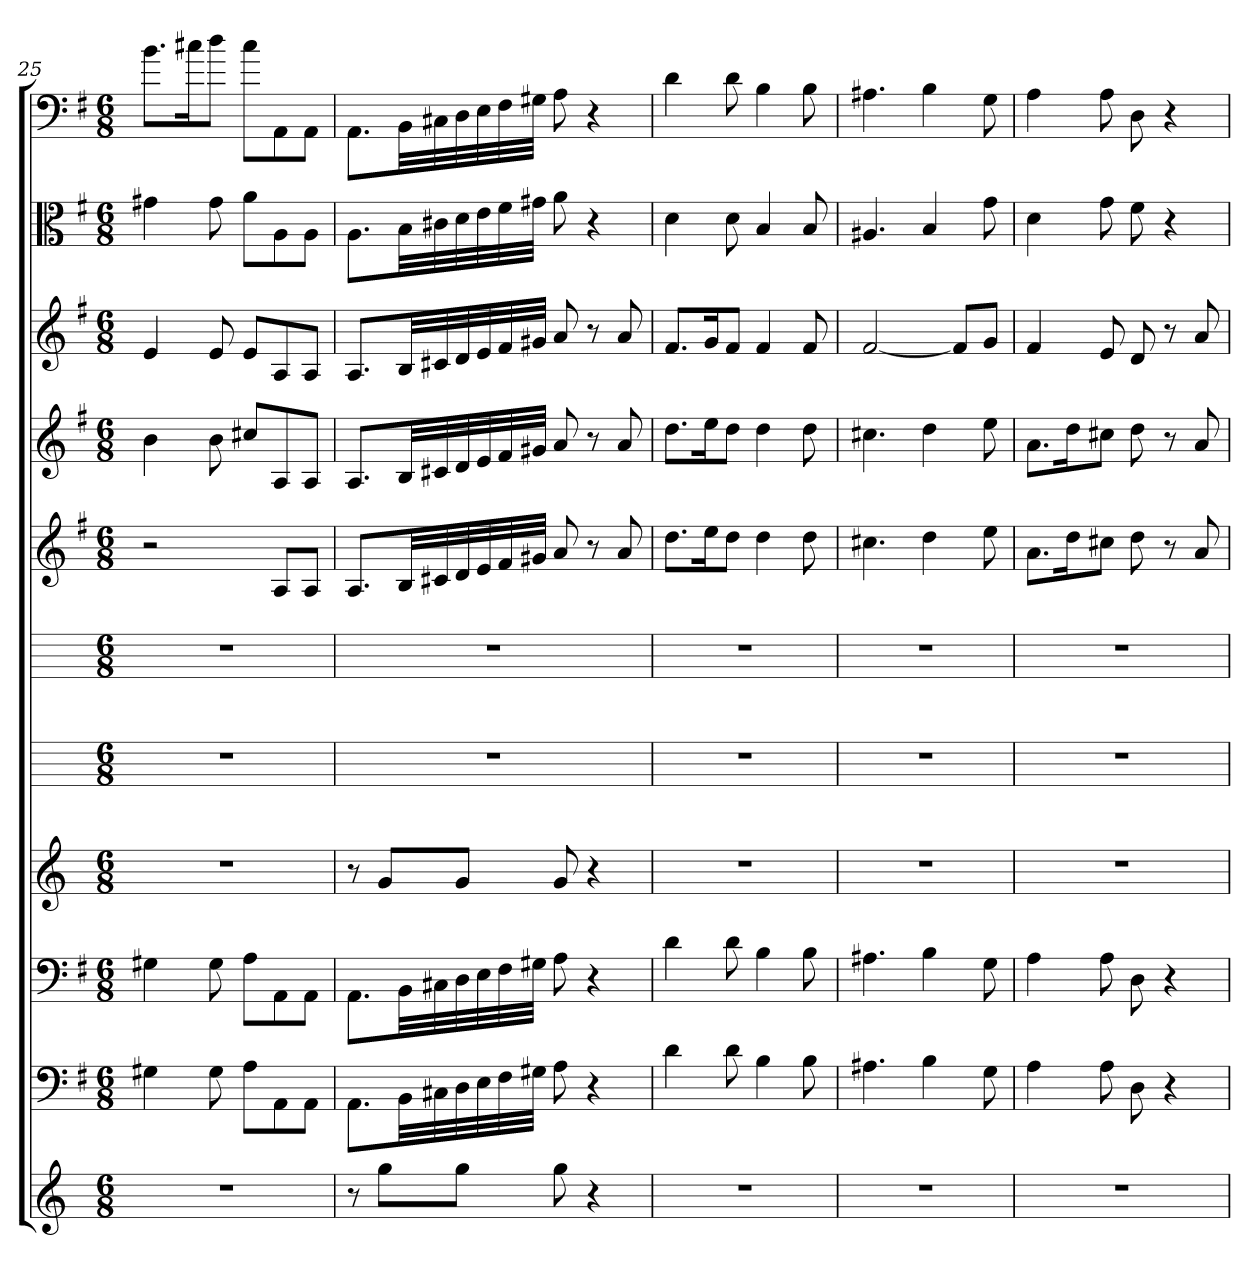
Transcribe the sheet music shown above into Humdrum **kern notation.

**kern	**kern	**kern	**kern	**kern	**kern	**kern	**kern	**kern	**kern	**kern
*part11	*part10	*part9	*part8	*part7	*part6	*part5	*part4	*part3	*part2	*part1
*staff11	*staff10	*staff9	*staff8	*staff7	*staff6	*staff5	*staff4	*staff3	*staff2	*staff1
*	*clefF4	*clefF4	*	*	*	*	*	*	*clefC3	*clefF4
*k[]	*k[f#]	*k[f#]	*k[]	*k[]	*k[]	*k[f#]	*k[f#]	*k[f#]	*k[f#]	*k[f#]
*M6/8	*M6/8	*M6/8	*M6/8	*M6/8	*M6/8	*M6/8	*M6/8	*M6/8	*M6/8	*M6/8
=25	=25	=25	=25	=25	=25	=25	=25	=25	=25	=25
2.r	4G#X	4G#X	2.r	2.r	2.r	2r	4b	4e	4g#X	8.b\L
.	.	.	.	.	.	.	.	.	.	16cc#X\K
.	8G#	8G#	.	.	.	.	8b	8e	8g#	8dd\J
.	8A\L	8A\L	.	.	.	.	8cc#XL	8eL	8a\L	8cc#\L
.	8AA\	8AA\	.	.	.	8AL	8A	8A	8A\	8AA\
.	8AA\J	8AA\J	.	.	.	8AJ	8AJ	8AJ	8A\J	8AA\J
=26	=26	=26	=26	=26	=26	=26	=26	=26	=26	=26
8r	8.AA\L	8.AA\L	8r	2.r	2.r	8.AL	8.AL	8.AL	8.A\L	8.AA\L
8ggL	.	.	8gL	.	.	.	.	.	.	.
.	32BB\LL	32BB\LL	.	.	.	32BLL	32BLL	32BLL	32B\LL	32BB\LL
.	32C#X\	32C#X\	.	.	.	32c#X	32c#X	32c#X	32c#X\	32C#X\
8ggJ	32D\	32D\	8gJ	.	.	32d	32d	32d	32d\	32D\
.	32E\	32E\	.	.	.	32e	32e	32e	32e\	32E\
.	32F#\	32F#\	.	.	.	32f#	32f#	32f#	32f#\	32F#\
.	32G#X\JJJ	32G#X\JJJ	.	.	.	32g#XJJJ	32g#XJJJ	32g#XJJJ	32g#X\JJJ	32G#X\JJJ
8gg	8A	8A	8g	.	.	8a	8a	8a	8a	8A
4r	4r	4r	4r	.	.	8r	8r	8r	4r	4r
.	.	.	.	.	.	8a	8a	8a	.	.
=27	=27	=27	=27	=27	=27	=27	=27	=27	=27	=27
2.r	4d	4d	2.r	2.r	2.r	8.ddL	8.ddL	8.f#L	4d	4d
.	.	.	.	.	.	16eeK	16eeK	16gK	.	.
.	8d	8d	.	.	.	8ddJ	8ddJ	8f#J	8d	8d
.	4B	4B	.	.	.	4dd	4dd	4f#	4B	4B
.	8B	8B	.	.	.	8dd	8dd	8f#	8B	8B
=28	=28	=28	=28	=28	=28	=28	=28	=28	=28	=28
2.r	4.A#X	4.A#X	2.r	2.r	2.r	4.cc#X	4.cc#X	[2f#	4.A#X	4.A#X
.	4B	4B	.	.	.	4dd	4dd	.	4B	4B
.	.	.	.	.	.	.	.	8f#L]	.	.
.	8G	8G	.	.	.	8ee	8ee	8gJ	8g	8G
=29	=29	=29	=29	=29	=29	=29	=29	=29	=29	=29
2.r	4A	4A	2.r	2.r	2.r	8.aL	8.aL	4f#	4d	4A
.	.	.	.	.	.	16ddK	16ddK	.	.	.
.	8A	8A	.	.	.	8cc#XJ	8cc#XJ	8e	8g	8A
.	8D	8D	.	.	.	8dd	8dd	8d	8f#	8D
.	4r	4r	.	.	.	8r	8r	8r	4r	4r
.	.	.	.	.	.	8a	8a	8a	.	.
=	=	=	=	=	=	=	=	=	=	=
*-	*-	*-	*-	*-	*-	*-	*-	*-	*-	*-
